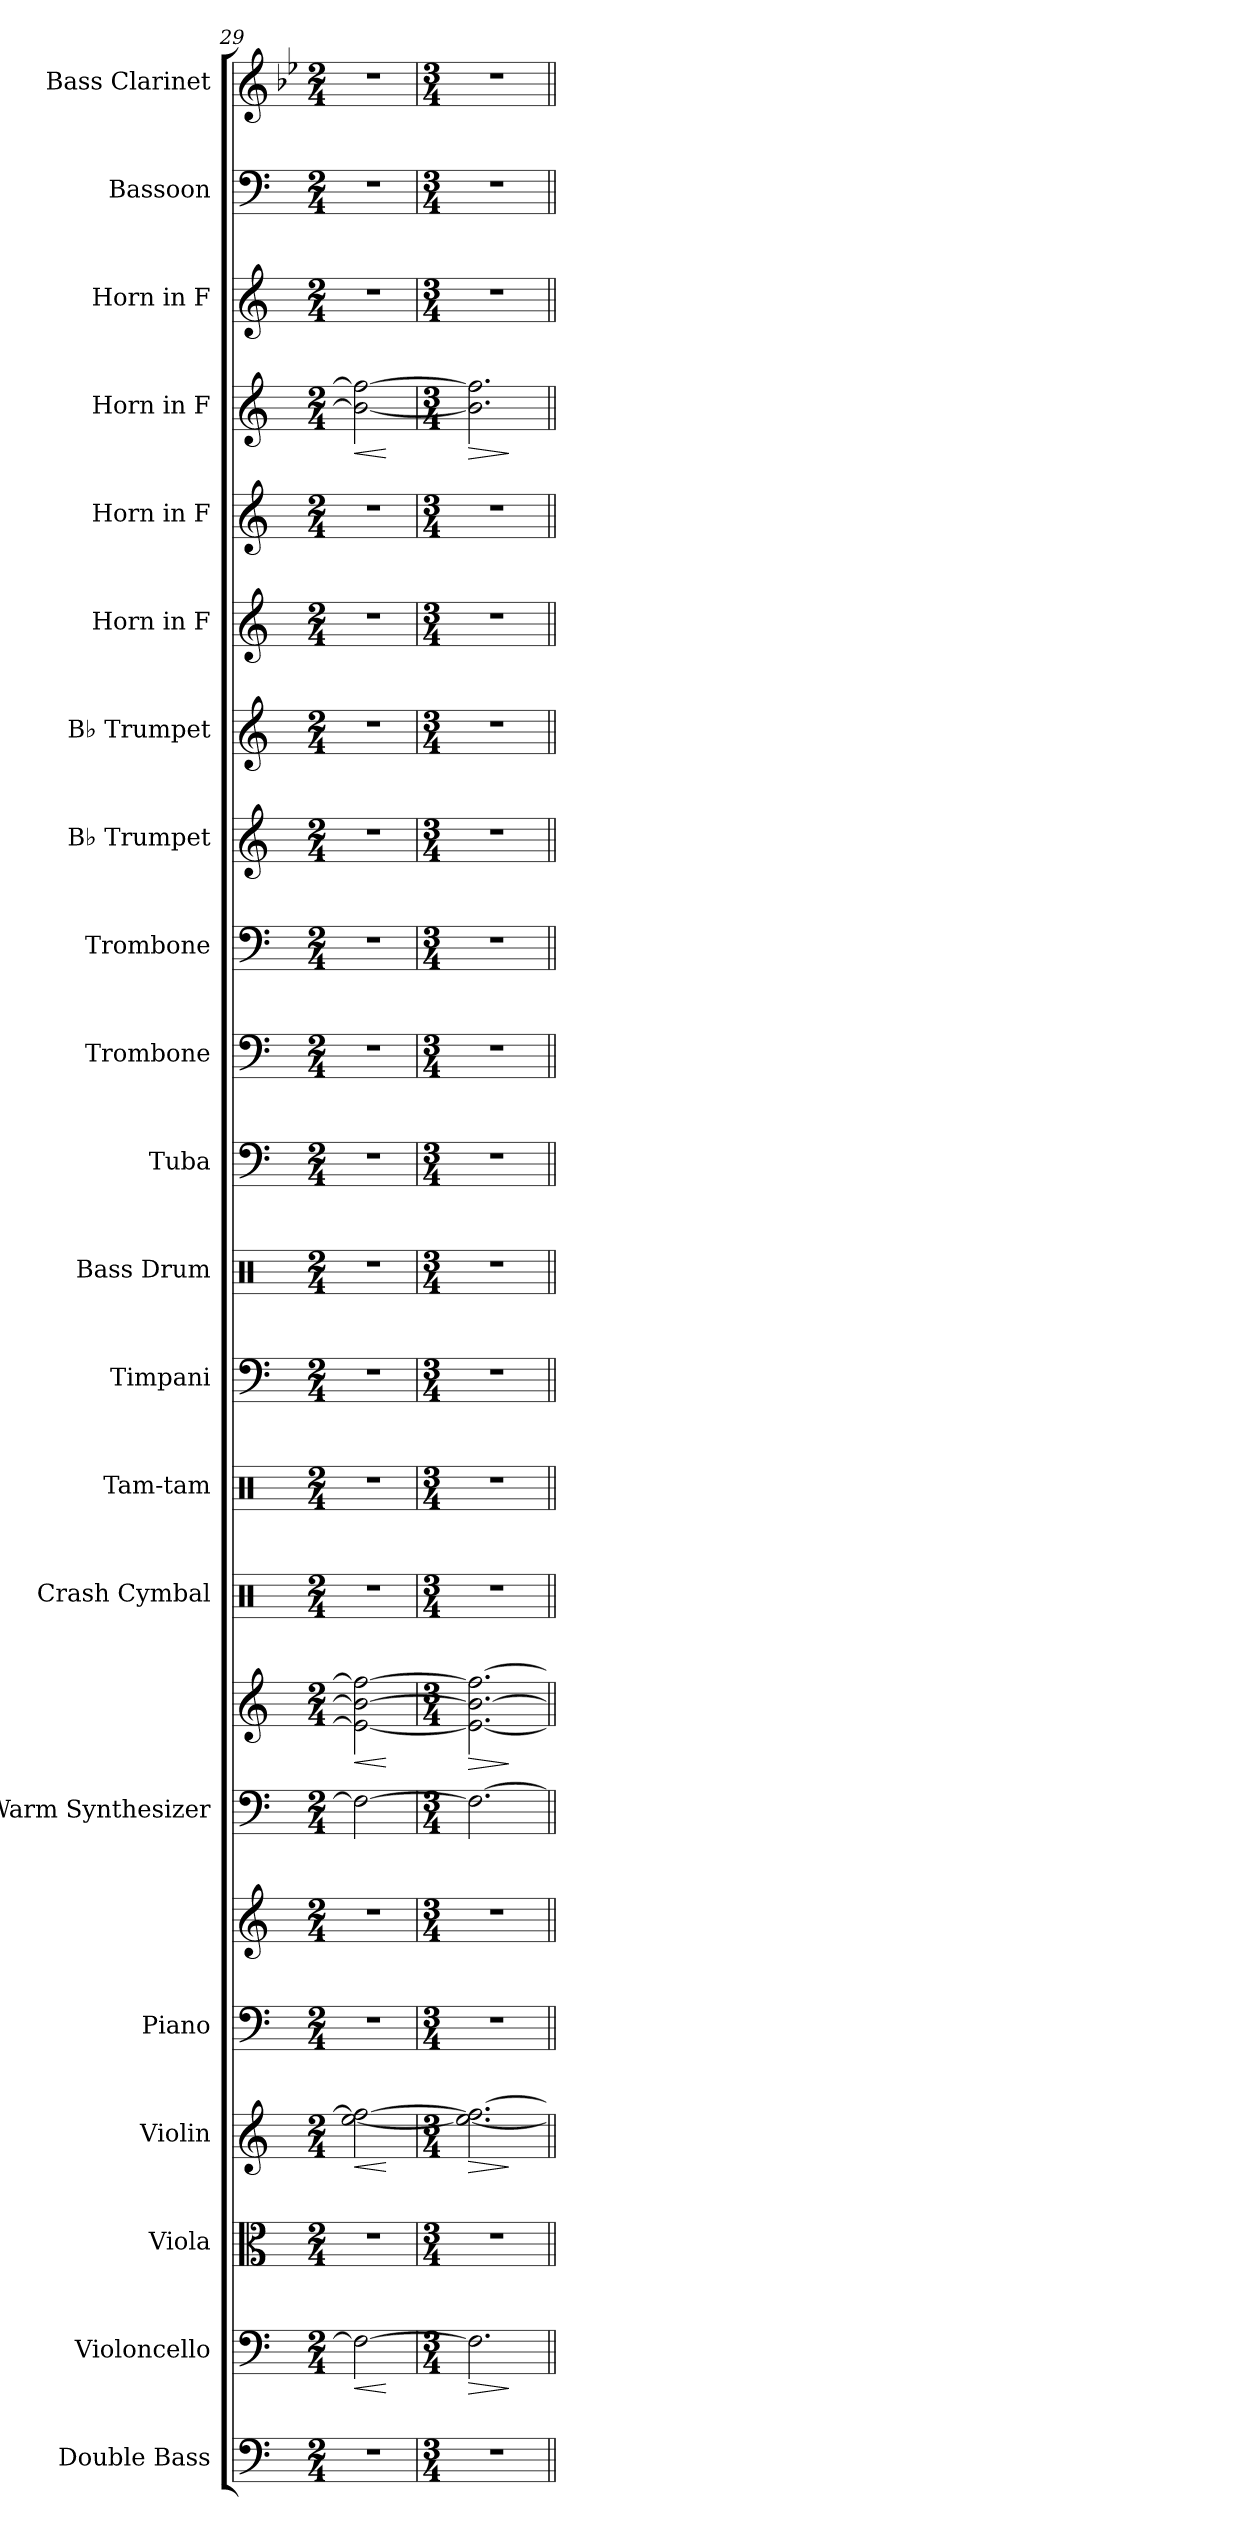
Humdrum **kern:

**kern	**kern	**dynam	**kern	**kern	**dynam	**kern	**kern	**kern	**kern	**dynam	**kern	**kern	**kern	**kern	**kern	**kern	**kern	**kern	**kern	**kern	**kern	**kern	**dynam	**kern	**kern	**kern
*part21	*part20	*part20	*part19	*part18	*part18	*part17	*part17	*part16	*part16	*part16	*part15	*part14	*part13	*part12	*part11	*part10	*part9	*part8	*part7	*part6	*part5	*part4	*part4	*part3	*part2	*part1
*staff23	*staff22	*staff22	*staff21	*staff20	*staff20	*staff19	*staff18	*staff17	*staff16	*staff16/17	*staff15	*staff14	*staff13	*staff12	*staff11	*staff10	*staff9	*staff8	*staff7	*staff6	*staff5	*staff4	*staff4	*staff3	*staff2	*staff1
*I"Double Bass	*I"Violoncello	*	*I"Viola	*I"Violin	*	*I"Piano	*	*I"Warm Synthesizer	*	*	*I"Crash Cymbal	*I"Tam-tam	*I"Timpani	*I"Bass Drum	*I"Tuba	*I"Trombone	*I"Trombone	*I"B♭ Trumpet	*I"B♭ Trumpet	*I"Horn in F	*I"Horn in F	*I"Horn in F	*	*I"Horn in F	*I"Bassoon	*I"Bass Clarinet
*I'Db.	*I'Vc.	*	*I'Vla.	*I'Vln.	*	*I'Pno.	*	*I'Synth.	*	*	*I'Cr. Cym.	*I'Tam-tam	*I'Timp.	*I'B. Dr.	*I'Tba.	*I'Tbn.	*I'Tbn.	*I'B♭ Tpt.	*I'B♭ Tpt.	*	*	*	*	*	*I'Bsn.	*I'B. Cl.
*clefF4	*clefF4	*	*clefC3	*clefG2	*	*clefF4	*clefG2	*clefF4	*clefG2	*	*clefX	*clefX	*clefF4	*clefX	*clefF4	*clefF4	*clefF4	*clefG2	*clefG2	*clefG2	*clefG2	*clefG2	*	*clefG2	*clefF4	*clefG2
*ITrd7c12	*	*	*	*	*	*	*	*	*	*	*	*	*	*	*	*	*	*ITrd1c2	*ITrd1c2	*ITrd4c7	*ITrd4c7	*ITrd4c7	*	*ITrd4c7	*	*ITrd8c14
*k[]	*k[]	*	*k[]	*k[]	*	*k[]	*k[]	*k[]	*k[]	*	*k[]	*k[]	*k[]	*k[]	*k[]	*k[]	*k[]	*k[b-e-]	*k[b-e-]	*k[b-]	*k[b-]	*k[b-]	*	*k[b-]	*k[]	*k[b-e-]
*M2/4	*M2/4	*	*M2/4	*M2/4	*	*M2/4	*M2/4	*M2/4	*M2/4	*	*M2/4	*M2/4	*M2/4	*M2/4	*M2/4	*M2/4	*M2/4	*M2/4	*M2/4	*M2/4	*M2/4	*M2/4	*	*M2/4	*M2/4	*M2/4
=29	=29	=29	=29	=29	=29	=29	=29	=29	=29	=29	=29	=29	=29	=29	=29	=29	=29	=29	=29	=29	=29	=29	=29	=29	=29	=29
!	!	!LO:HP:b	!	!	!LO:HP:b	!	!	!	!	!LO:HP:b	!	!	!	!	!	!	!	!	!	!	!	!	!LO:HP:b	!	!	!
2r	2F#\_	<	2r	[2ee\ 2ff#\_	<	2r	2r	2F#\_	2e\_ 2b\_ 2ff#\_	<	2r	2r	2r	2r	2r	2r	2r	2r	2r	2r	2r	2e\_ 2b\_	<	2r	2r	2r
.	.	[	.	.	[	.	.	.	.	[	.	.	.	.	.	.	.	.	.	.	.	.	[	.	.	.
=30	=30	=30	=30	=30	=30	=30	=30	=30	=30	=30	=30	=30	=30	=30	=30	=30	=30	=30	=30	=30	=30	=30	=30	=30	=30	=30
*M3/4	*M3/4	*	*M3/4	*M3/4	*	*M3/4	*M3/4	*M3/4	*M3/4	*	*M3/4	*M3/4	*M3/4	*M3/4	*M3/4	*M3/4	*M3/4	*M3/4	*M3/4	*M3/4	*M3/4	*M3/4	*	*M3/4	*M3/4	*M3/4
!	!	!LO:HP:b	!	!	!LO:HP:b	!	!	!	!	!LO:HP:b	!	!	!	!	!	!	!	!	!	!	!	!	!LO:HP:b	!	!	!
2.r	2.F#\]	>	2.r	2.ee\_ 2.ff#\_	>	2.r	2.r	2.F#\_	2.e\_ 2.b\_ 2.ff#\_	>	2.r	2.r	2.r	2.r	2.r	2.r	2.r	2.r	2.r	2.r	2.r	2.e\] 2.b\]	>	2.r	2.r	2.r
.	.	]	.	.	]	.	.	.	.	]	.	.	.	.	.	.	.	.	.	.	.	.	]	.	.	.
=||	=||	=||	=||	=||	=||	=||	=||	=||	=||	=||	=||	=||	=||	=||	=||	=||	=||	=||	=||	=||	=||	=||	=||	=||	=||	=||
*-	*-	*-	*-	*-	*-	*-	*-	*-	*-	*-	*-	*-	*-	*-	*-	*-	*-	*-	*-	*-	*-	*-	*-	*-	*-	*-
